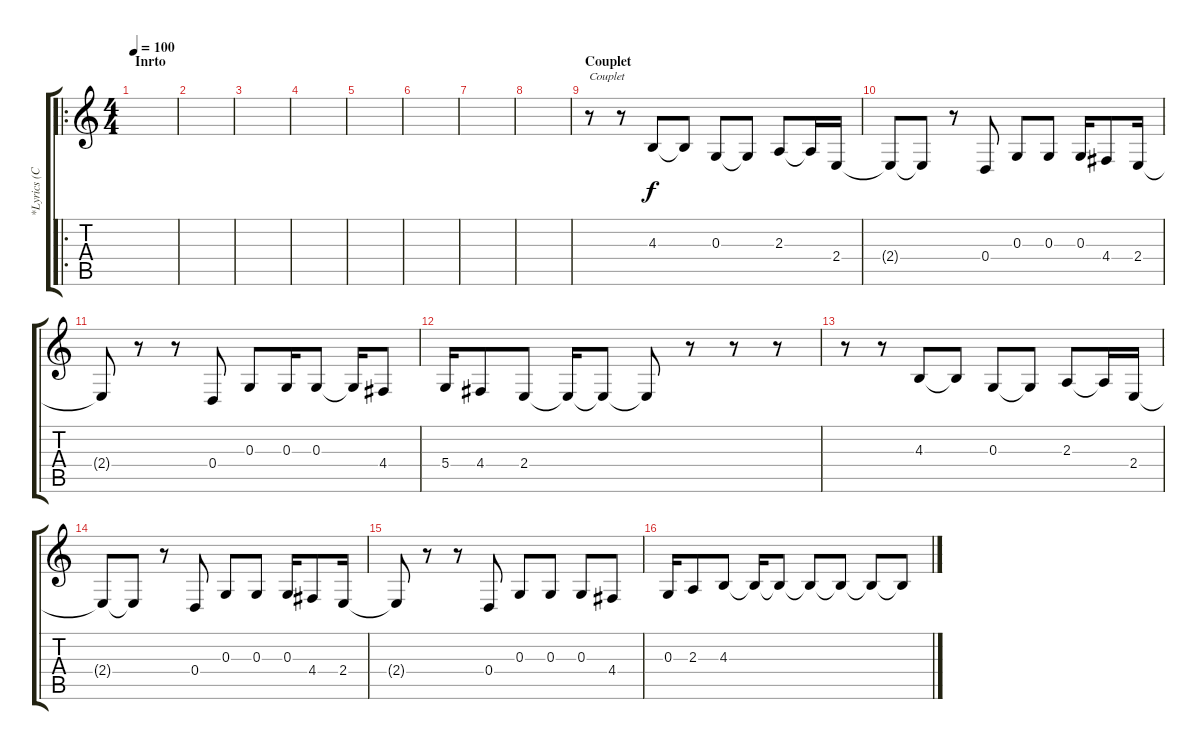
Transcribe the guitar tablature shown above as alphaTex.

\track ("*Lyrics (Chester)" "*Lyrics (C") {instrument oboe}
\staff {score tabs}
\tuning (E4 B3 G3 D3 A2 E2) {hide}
\ro
\ts (4 4)
\section ("" "Inrto")
\tempo 100
\clef g2
\ks c
|
|
|
|
|
|
|
|
\section ("" "Couplet")
r.8{txt "Couplet" volume 14} r.8 4.3.8 4.3{t}.8 0.3.8 0.3{t}.8 2.3.8 2.3{t}.16 2.4.16 |
2.4{t}.8 2.4{t}.8 r.8 0.4.8 0.3.8 0.3.8 0.3.16 4.4.8 2.4.16 |
2.4{t}.8 r.8 r.8 0.4.8 0.3.8 0.3.16 0.3.8 0.3{t}.16 4.4.8 |
5.4.16 4.4.8 2.4.8 2.4{t}.16 2.4{t}.8 2.4{t}.8 r.8 r.8 r.8 |
r.8 r.8 4.3.8 4.3{t}.8 0.3.8 0.3{t}.8 2.3.8 2.3{t}.16 2.4.16 |
2.4{t}.8 2.4{t}.8 r.8 0.4.8 0.3.8 0.3.8 0.3.16 4.4.8 2.4.16 |
2.4{t}.8 r.8 r.8 0.4.8 0.3.8 0.3.8 0.3.8 4.4.8 |
0.3.16 2.3.8 4.3.8 4.3{t}.16 4.3{t}.8 4.3{t}.8 4.3{t}.8 4.3{t}.8 4.3{t}.8
